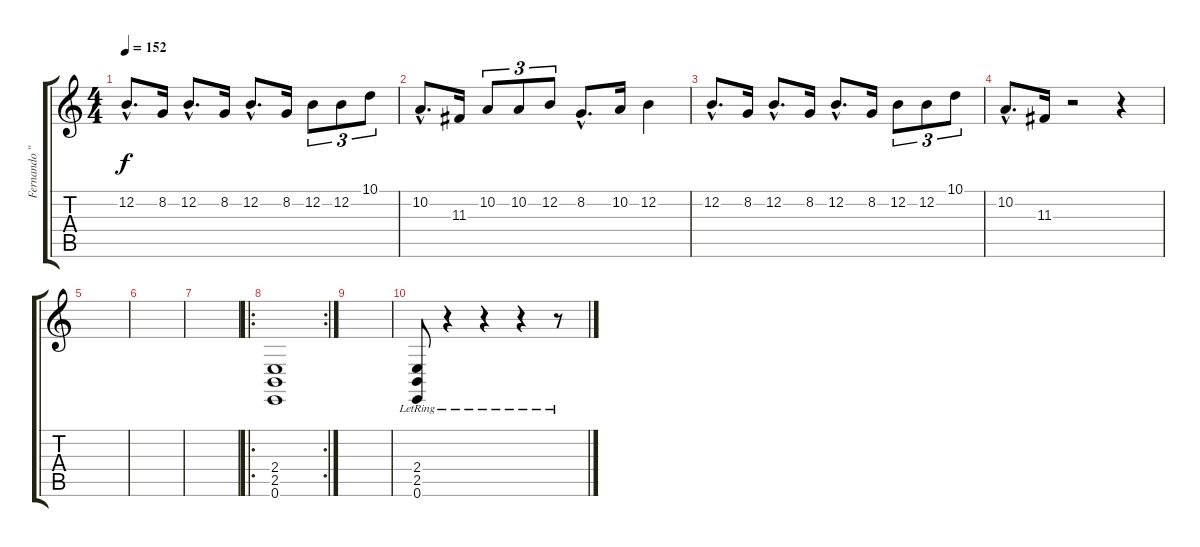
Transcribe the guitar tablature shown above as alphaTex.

\track ("Fernando \"Kuma\" Lagos" "Fernando \"") {instrument violin}
\staff {score tabs}
\tuning (E4 B3 G3 D3 A2 E2) {hide}
\ts (4 4)
\tempo 152
\clef g2
\ks c
12.2{hac}.8{d dy f} 8.2.16 12.2{hac}.8{d} 8.2.16 12.2{hac}.8{d} 8.2.16 12.2.8{tu (3 2)} 12.2.8{tu (3 2)} 10.1.8{tu (3 2)} |
10.2{hac}.8{d} 11.3.16 10.2.8{tu (3 2)} 10.2.8{tu (3 2)} 12.2.8{tu (3 2)} 8.2{hac}.8{d} 10.2.16 12.2.4 |
12.2{hac}.8{d} 8.2.16 12.2{hac}.8{d} 8.2.16 12.2{hac}.8{d} 8.2.16 12.2.8{tu (3 2)} 12.2.8{tu (3 2)} 10.1.8{tu (3 2)} |
10.2{hac}.8{d} 11.3.16 r.2 r.4 |
|
|
|
\ro
\rc 2
(2.4 2.5 0.6).1{instrument orchestralharp} |
|
(2.4 2.5 0.6{lr}).8{instrument violin} r.4 r.4 r.4 r.8
